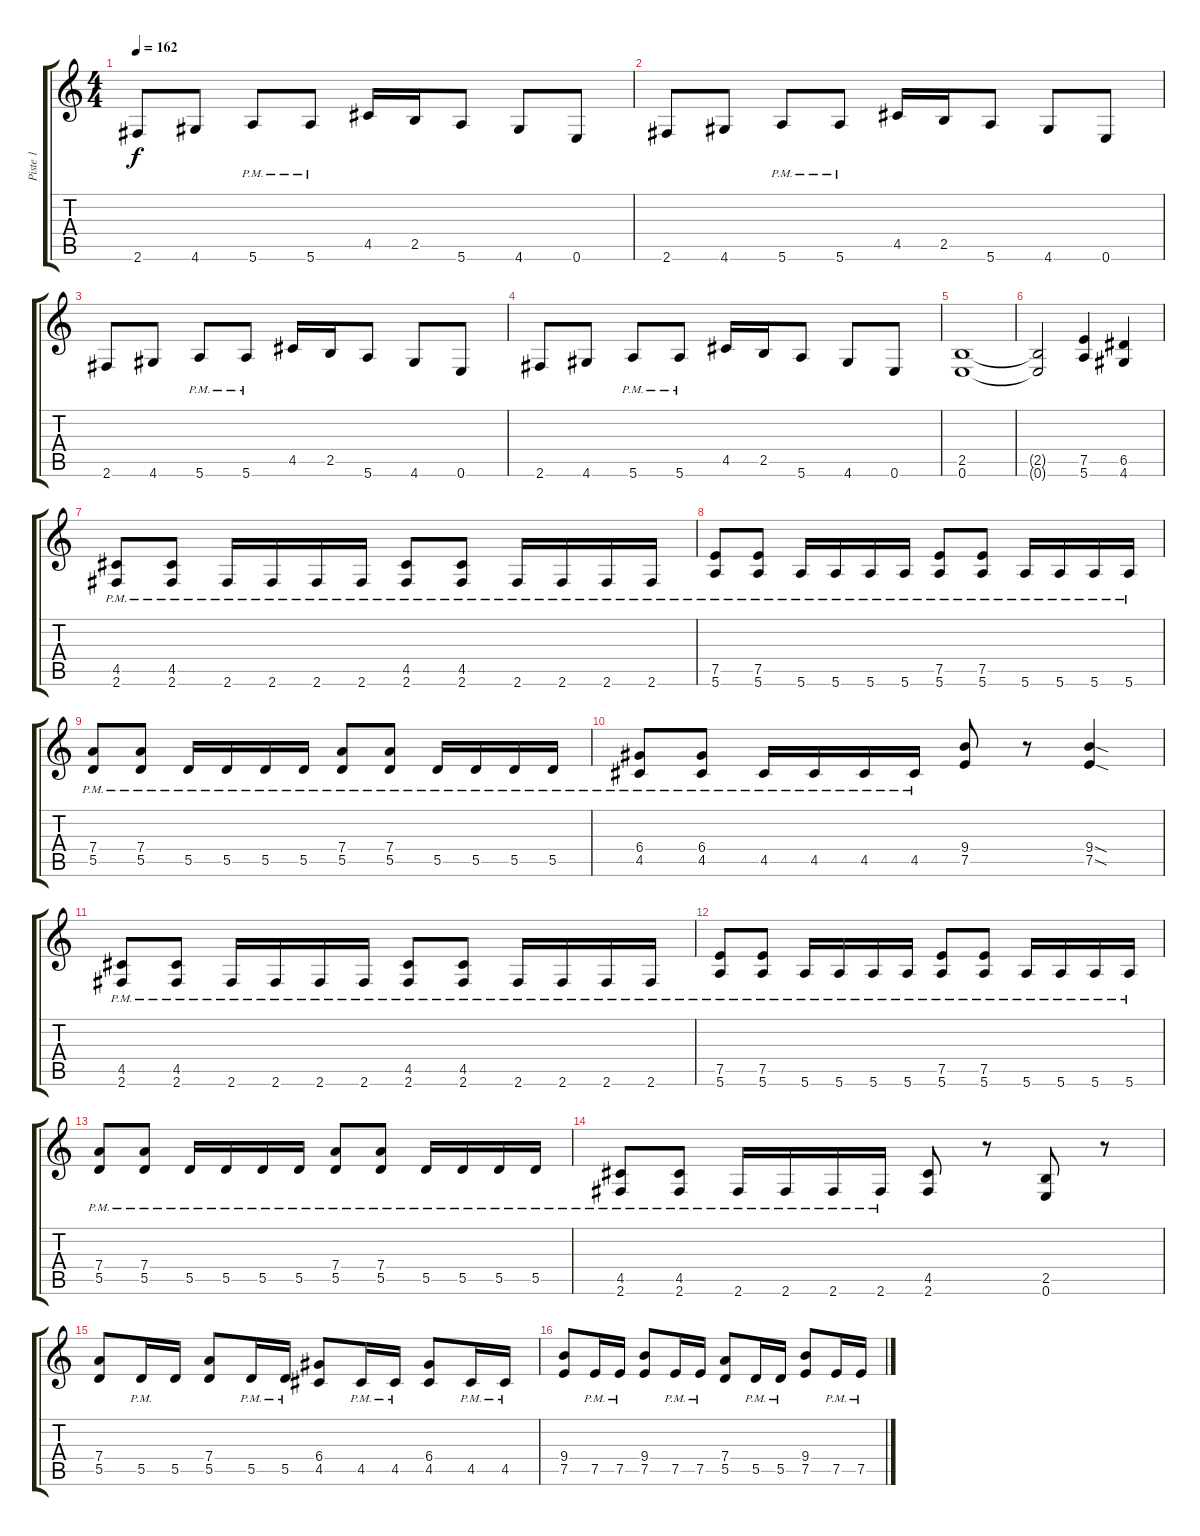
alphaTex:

\track ("Piste 1" "Piste 1") {instrument distortionguitar}
\staff {score tabs}
\tuning (E4 B3 G3 D3 A2 E2) {hide}
\ts (4 4)
\tempo 162
\clef g2
\ks c
2.6.8{dy f} 4.6.8 5.6{pm}.8 5.6{pm}.8 4.5.16 2.5.16 5.6.8 4.6.8 0.6.8 |
2.6.8 4.6.8 5.6{pm}.8 5.6{pm}.8 4.5.16 2.5.16 5.6.8 4.6.8 0.6.8 |
2.6.8 4.6.8 5.6{pm}.8 5.6{pm}.8 4.5.16 2.5.16 5.6.8 4.6.8 0.6.8 |
2.6.8 4.6.8 5.6{pm}.8 5.6{pm}.8 4.5.16 2.5.16 5.6.8 4.6.8 0.6.8 |
(2.5 0.6).1 |
(2.5{t} 0.6{t}).2 (7.5 5.6).4 (6.5 4.6).4 |
(4.5{pm} 2.6{pm}).8 (4.5{pm} 2.6{pm}).8 2.6{pm}.16 2.6{pm}.16 2.6{pm}.16 2.6{pm}.16 (4.5{pm} 2.6{pm}).8 (4.5{pm} 2.6{pm}).8 2.6{pm}.16 2.6{pm}.16 2.6{pm}.16 2.6{pm}.16 |
(7.5{pm} 5.6{pm}).8 (7.5{pm} 5.6{pm}).8 5.6{pm}.16 5.6{pm}.16 5.6{pm}.16 5.6{pm}.16 (7.5{pm} 5.6{pm}).8 (7.5{pm} 5.6{pm}).8 5.6{pm}.16 5.6{pm}.16 5.6{pm}.16 5.6{pm}.16 |
(7.4{pm} 5.5{pm}).8 (7.4{pm} 5.5{pm}).8 5.5{pm}.16 5.5{pm}.16 5.5{pm}.16 5.5{pm}.16 (7.4{pm} 5.5{pm}).8 (7.4{pm} 5.5{pm}).8 5.5{pm}.16 5.5{pm}.16 5.5{pm}.16 5.5{pm}.16 |
(6.4{pm} 4.5{pm}).8 (6.4{pm} 4.5{pm}).8 4.5{pm}.16 4.5{pm}.16 4.5{pm}.16 4.5{pm}.16 (9.4 7.5).8 r.8 (9.4{sod} 7.5{sod}).4 |
(4.5{pm} 2.6{pm}).8 (4.5{pm} 2.6{pm}).8 2.6{pm}.16 2.6{pm}.16 2.6{pm}.16 2.6{pm}.16 (4.5{pm} 2.6{pm}).8 (4.5{pm} 2.6{pm}).8 2.6{pm}.16 2.6{pm}.16 2.6{pm}.16 2.6{pm}.16 |
(7.5{pm} 5.6{pm}).8 (7.5{pm} 5.6{pm}).8 5.6{pm}.16 5.6{pm}.16 5.6{pm}.16 5.6{pm}.16 (7.5{pm} 5.6{pm}).8 (7.5{pm} 5.6{pm}).8 5.6{pm}.16 5.6{pm}.16 5.6{pm}.16 5.6{pm}.16 |
(7.4{pm} 5.5{pm}).8 (7.4{pm} 5.5{pm}).8 5.5{pm}.16 5.5{pm}.16 5.5{pm}.16 5.5{pm}.16 (7.4{pm} 5.5{pm}).8 (7.4{pm} 5.5{pm}).8 5.5{pm}.16 5.5{pm}.16 5.5{pm}.16 5.5{pm}.16 |
(4.5{pm} 2.6{pm}).8 (4.5{pm} 2.6{pm}).8 2.6{pm}.16 2.6{pm}.16 2.6{pm}.16 2.6{pm}.16 (4.5 2.6).8 r.8 (2.5 0.6).8 r.8 |
(7.4 5.5).8 5.5{pm}.16 5.5.16 (7.4 5.5).8 5.5{pm}.16 5.5{pm}.16 (6.4 4.5).8 4.5{pm}.16 4.5{pm}.16 (6.4 4.5).8 4.5{pm}.16 4.5{pm}.16 |
(9.4 7.5).8 7.5{pm}.16 7.5{pm}.16 (9.4 7.5).8 7.5{pm}.16 7.5{pm}.16 (7.4 5.5).8 5.5{pm}.16 5.5{pm}.16 (9.4 7.5).8 7.5{pm}.16 7.5{pm}.16
